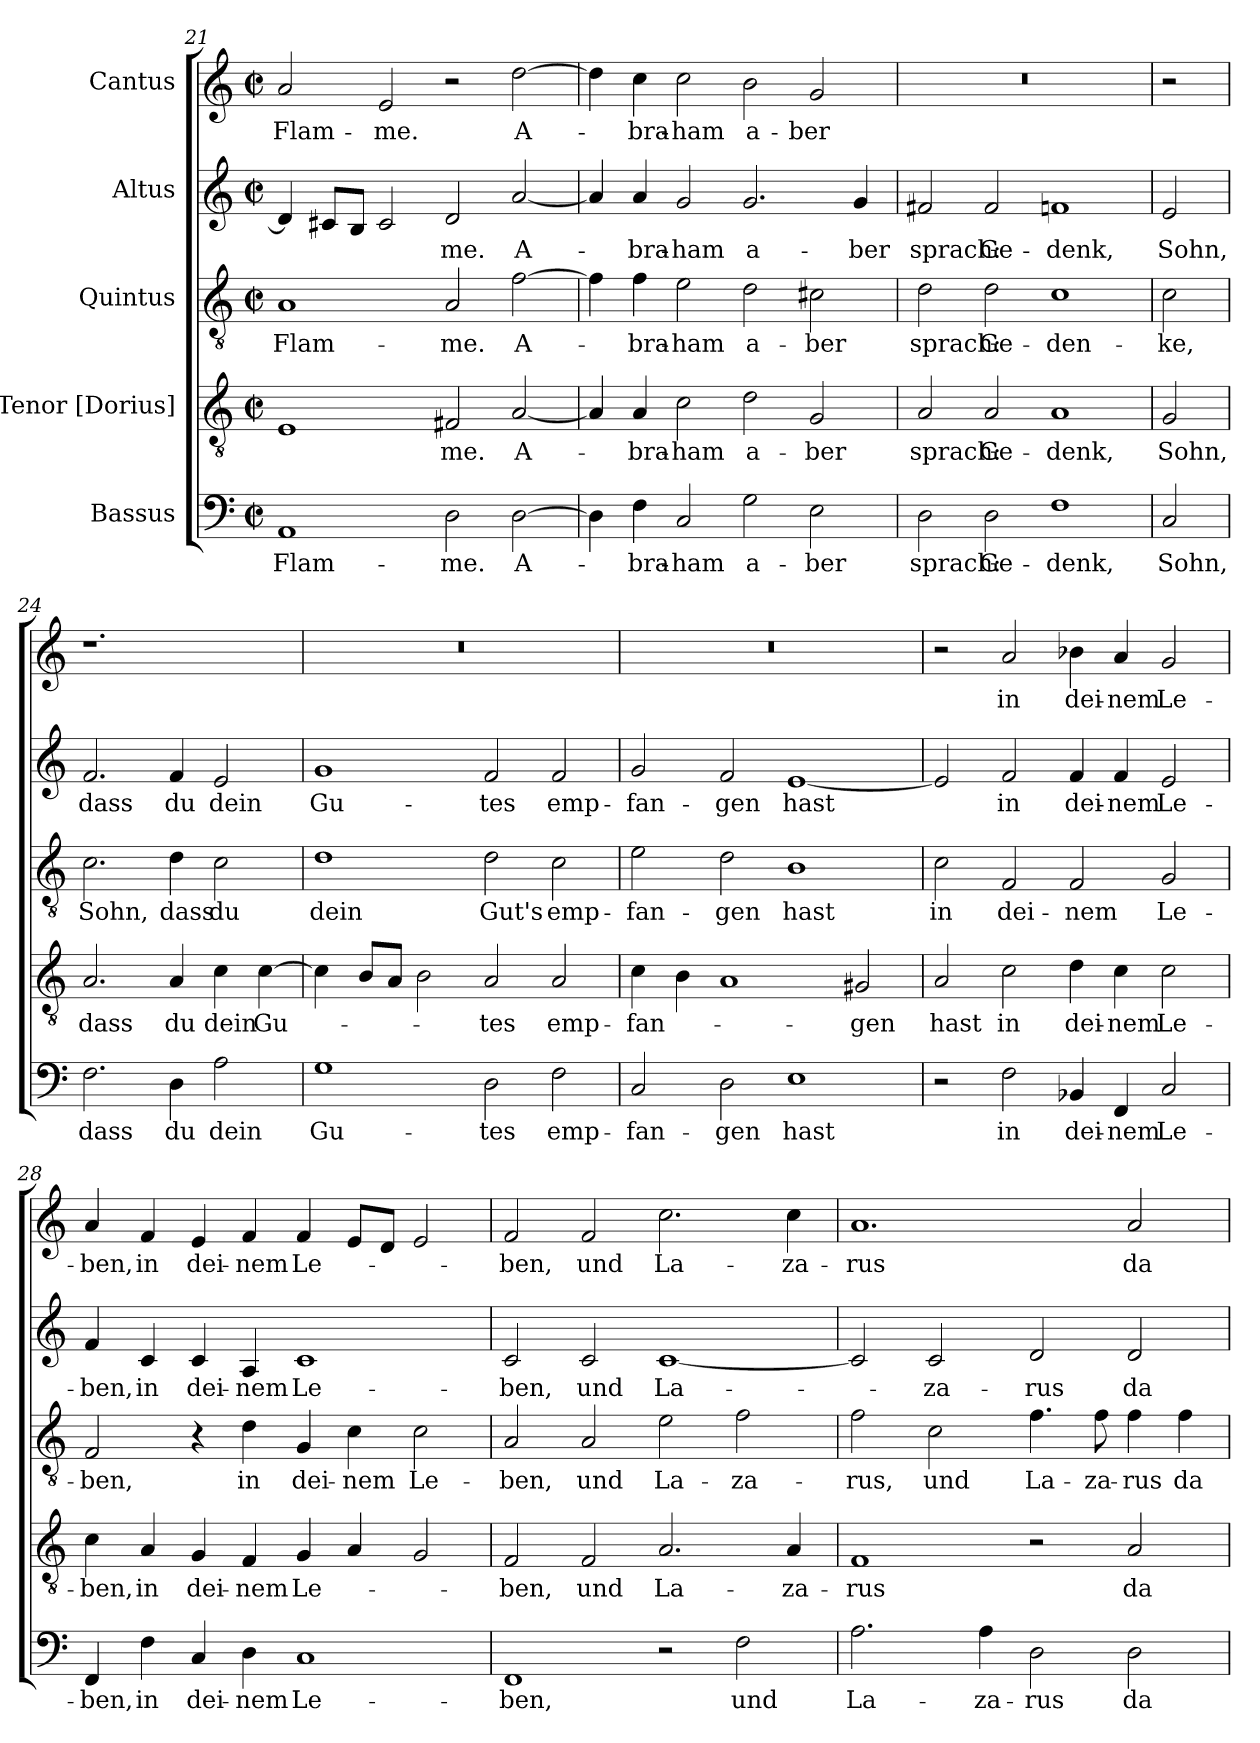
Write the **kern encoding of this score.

**kern	**text	**kern	**text	**kern	**text	**kern	**text	**kern	**text
*part5	*part5	*part4	*part4	*part3	*part3	*part2	*part2	*part1	*part1
*staff5	*staff5	*staff4	*staff4	*staff3	*staff3	*staff2	*staff2	*staff1	*staff1
*I"Bassus	*	*I"Tenor [Dorius]	*	*I"Quintus	*	*I"Altus	*	*I"Cantus	*
!!LO:PB:g=z
*clefF4	*	*clefGv2	*	*clefGv2	*	*clefG2	*	*clefG2	*
*k[]	*	*k[]	*	*k[]	*	*k[]	*	*k[]	*
*M4/2	*	*M4/2	*	*M4/2	*	*M4/2	*	*M4/2	*
*met(c|)	*	*met(c|)	*	*met(c|)	*	*met(c|)	*	*met(c|)	*
=21	=21	=21	=21	=21	=21	=21	=21	=21	=21
!	!LO:LY:b	!	!	!	!LO:LY:b	!	!	!	!LO:LY:b
1AA	Flam-	1E	.	1A	Flam-	4d/]	.	2a/	Flam-
.	.	.	.	.	.	8c#X/L	.	.	.
.	.	.	.	.	.	8B/J	.	.	.
!	!	!	!	!	!	!	!	!	!LO:LY:b
.	.	.	.	.	.	2c#/	.	2e/	-me.
!	!LO:LY:b	!	!LO:LY:b	!	!LO:LY:b	!	!LO:LY:b	!	!
2D\	-me.	2F#X/	-me.	2A/	-me.	2d/	-me.	2r	.
!	!LO:LY:b	!	!LO:LY:b	!	!LO:LY:b	!	!LO:LY:b	!	!LO:LY:b
[2D\	A-	[2A/	A-	[2f\	A-	[2a/	A-	[2dd\	A-
=22	=22	=22	=22	=22	=22	=22	=22	=22	=22
4D\]	.	4A/]	.	4f\]	.	4a/]	.	4dd\]	.
!	!LO:LY:b	!	!LO:LY:b	!	!LO:LY:b	!	!LO:LY:b	!	!LO:LY:b
4F\	-bra-	4A/	-bra-	4f\	-bra-	4a/	-bra-	4cc\	-bra-
!	!LO:LY:b	!	!LO:LY:b	!	!LO:LY:b	!	!LO:LY:b	!	!LO:LY:b
2C/	-ham	2c\	-ham	2e\	-ham	2g/	-ham	2cc\	-ham
!	!LO:LY:b	!	!LO:LY:b	!	!LO:LY:b	!	!LO:LY:b	!	!LO:LY:b
2G\	a-	2d\	a-	2d\	a-	2.g/	a-	2b\	a-
!	!LO:LY:b	!	!LO:LY:b	!	!LO:LY:b	!	!	!	!LO:LY:b
2E\	-ber	2G/	-ber	2c#X\	-ber	.	.	2g/	-ber
!	!	!	!	!	!	!	!LO:LY:b	!	!
.	.	.	.	.	.	4g/	-ber	.	.
=23	=23	=23	=23	=23	=23	=23	=23	=23	=23
!	!LO:LY:b	!	!LO:LY:b	!	!LO:LY:b	!	!LO:LY:b	!	!
2D\	sprach:	2A/	sprach:	2d\	sprach:	2f#X/	sprach:	0r	.
!	!LO:LY:b	!	!LO:LY:b	!	!LO:LY:b	!	!LO:LY:b	!	!
2D\	Ge-	2A/	Ge-	2d\	Ge-	2f#/	Ge-	.	.
!	!LO:LY:b	!	!LO:LY:b	!	!LO:LY:b	!	!LO:LY:b	!	!
1F	-denk,	1A	-denk,	1c	-den-	1fn	-denk,	.	.
=24	=24	=24	=24	=24	=24	=24	=24	=24	=24
!	!LO:LY:b	!	!LO:LY:b	!	!LO:LY:b	!	!LO:LY:b	!	!
2C/	Sohn,	2G/	Sohn,	2c\	-ke,	2e/	Sohn,	2r	.
!!LO:LB:g=z
=24X3	=24X3	=24X3	=24X3	=24X3	=24X3	=24X3	=24X3	=24X3	=24X3
!	!LO:LY:b	!	!LO:LY:b	!	!LO:LY:b	!	!LO:LY:b	!	!
2.F\	dass	2.A/	dass	2.c\	Sohn,	2.f/	dass	1.r	.
!	!LO:LY:b	!	!LO:LY:b	!	!LO:LY:b	!	!LO:LY:b	!	!
4D\	du	4A/	du	4d\	dass	4f/	du	.	.
!	!LO:LY:b	!	!LO:LY:b	!	!LO:LY:b	!	!LO:LY:b	!	!
2A\	dein	4c\	dein	2c\	du	2e/	dein	.	.
!	!	!	!LO:LY:b	!	!	!	!	!	!
.	.	[4c\	Gu-	.	.	.	.	.	.
=25	=25	=25	=25	=25	=25	=25	=25	=25	=25
!	!LO:LY:b	!	!	!	!LO:LY:b	!	!LO:LY:b	!	!
1G	Gu-	4c\]	.	1d	dein	1g	Gu-	0r	.
.	.	8B/L	.	.	.	.	.	.	.
.	.	8A/J	.	.	.	.	.	.	.
.	.	2B\	.	.	.	.	.	.	.
!	!LO:LY:b	!	!LO:LY:b	!	!LO:LY:b	!	!LO:LY:b	!	!
2D\	-tes	2A/	-tes	2d\	Gut's	2f/	-tes	.	.
!	!LO:LY:b	!	!LO:LY:b	!	!LO:LY:b	!	!LO:LY:b	!	!
2F\	emp-	2A/	emp-	2c\	emp-	2f/	emp-	.	.
=26	=26	=26	=26	=26	=26	=26	=26	=26	=26
!	!LO:LY:b	!	!LO:LY:b	!	!LO:LY:b	!	!LO:LY:b	!	!
2C/	-fan-	4c\	-fan-	2e\	-fan-	2g/	-fan-	0r	.
.	.	4B\	.	.	.	.	.	.	.
!	!LO:LY:b	!	!	!	!LO:LY:b	!	!LO:LY:b	!	!
2D\	-gen	1A	.	2d\	-gen	2f/	-gen	.	.
!	!LO:LY:b	!	!	!	!LO:LY:b	!	!LO:LY:b	!	!
1E	hast	.	.	1B	hast	[1e	hast	.	.
!	!	!	!LO:LY:b	!	!	!	!	!	!
.	.	2G#X/	-gen	.	.	.	.	.	.
=27	=27	=27	=27	=27	=27	=27	=27	=27	=27
!	!	!	!LO:LY:b	!	!LO:LY:b	!	!	!	!
2r	.	2A/	hast	2c\	in	2e/]	.	2r	.
!	!LO:LY:b	!	!LO:LY:b	!	!LO:LY:b	!	!LO:LY:b	!	!LO:LY:b
2F\	in	2c\	in	2F/	dei-	2f/	in	2a/	in
!	!LO:LY:b	!	!LO:LY:b	!	!LO:LY:b	!	!LO:LY:b	!	!LO:LY:b
4BB-X/	dei-	4d\	dei-	2F/	-nem	4f/	dei-	4b-X\	dei-
!	!LO:LY:b	!	!LO:LY:b	!	!	!	!LO:LY:b	!	!LO:LY:b
4FF/	-nem	4c\	-nem	.	.	4f/	-nem	4a/	-nem
!	!LO:LY:b	!	!LO:LY:b	!	!LO:LY:b	!	!LO:LY:b	!	!LO:LY:b
2C/	Le-	2c\	Le-	2G/	Le-	2e/	Le-	2g/	Le-
!!LO:PB:g=z
=28	=28	=28	=28	=28	=28	=28	=28	=28	=28
!	!LO:LY:b	!	!LO:LY:b	!	!LO:LY:b	!	!LO:LY:b	!	!LO:LY:b
4FF/	-ben,	4c\	-ben,	2F/	-ben,	4f/	-ben,	4a/	-ben,
!	!LO:LY:b	!	!LO:LY:b	!	!	!	!LO:LY:b	!	!LO:LY:b
4F\	in	4A/	in	.	.	4c/	in	4f/	in
!	!LO:LY:b	!	!LO:LY:b	!	!	!	!LO:LY:b	!	!LO:LY:b
4C/	dei-	4G/	dei-	4r	.	4c/	dei-	4e/	dei-
!	!LO:LY:b	!	!LO:LY:b	!	!LO:LY:b	!	!LO:LY:b	!	!LO:LY:b
4D\	-nem	4F/	-nem	4d\	in	4A/	-nem	4f/	-nem
!	!LO:LY:b	!	!LO:LY:b	!	!LO:LY:b	!	!LO:LY:b	!	!LO:LY:b
1C	Le-	4G/	Le-	4G/	dei-	1c	Le-	4f/	Le-
!	!	!	!	!	!LO:LY:b	!	!	!	!
.	.	4A/	.	4c\	-nem	.	.	8e/L	.
.	.	.	.	.	.	.	.	8d/J	.
!	!	!	!	!	!LO:LY:b	!	!	!	!
.	.	2G/	.	2c\	Le-	.	.	2e/	.
=29	=29	=29	=29	=29	=29	=29	=29	=29	=29
!	!LO:LY:b	!	!LO:LY:b	!	!LO:LY:b	!	!LO:LY:b	!	!LO:LY:b
1FF	ben,	2F/	ben,	2A/	ben,	2c/	ben,	2f/	ben,
!	!	!	!LO:LY:b	!	!LO:LY:b	!	!LO:LY:b	!	!LO:LY:b
.	.	2F/	und	2A/	und	2c/	und	2f/	und
!	!	!	!LO:LY:b	!	!LO:LY:b	!	!LO:LY:b	!	!LO:LY:b
2r	.	2.A/	La-	2e\	La-	[1c	La-	2.cc\	La-
!	!LO:LY:b	!	!	!	!LO:LY:b	!	!	!	!
2F\	und	.	.	2f\	-za-	.	.	.	.
!	!	!	!LO:LY:b	!	!	!	!	!	!LO:LY:b
.	.	4A/	-za-	.	.	.	.	4cc\	-za-
=30	=30	=30	=30	=30	=30	=30	=30	=30	=30
!	!LO:LY:b	!	!LO:LY:b	!	!LO:LY:b	!	!	!	!LO:LY:b
2.A\	La-	1F	-rus	2f\	-rus,	2c/]	.	1.a	-rus
!	!	!	!	!	!LO:LY:b	!	!LO:LY:b	!	!
.	.	.	.	2c\	und	2c/	-za-	.	.
!	!LO:LY:b	!	!	!	!	!	!	!	!
4A\	-za-	.	.	.	.	.	.	.	.
!	!LO:LY:b	!	!	!	!LO:LY:b	!	!LO:LY:b	!	!
2D\	-rus	2r	.	4.f\	La-	2d/	-rus	.	.
!	!	!	!	!	!LO:LY:b	!	!	!	!
.	.	.	.	8f\	-za-	.	.	.	.
!	!LO:LY:b	!	!LO:LY:b	!	!LO:LY:b	!	!LO:LY:b	!	!LO:LY:b
2D\	da-	2A/	da-	4f\	-rus	2d/	da-	2a/	da-
!	!	!	!	!	!LO:LY:b	!	!	!	!
.	.	.	.	4f\	da-	.	.	.	.
=	=	=	=	=	=	=	=	=	=
*-	*-	*-	*-	*-	*-	*-	*-	*-	*-
